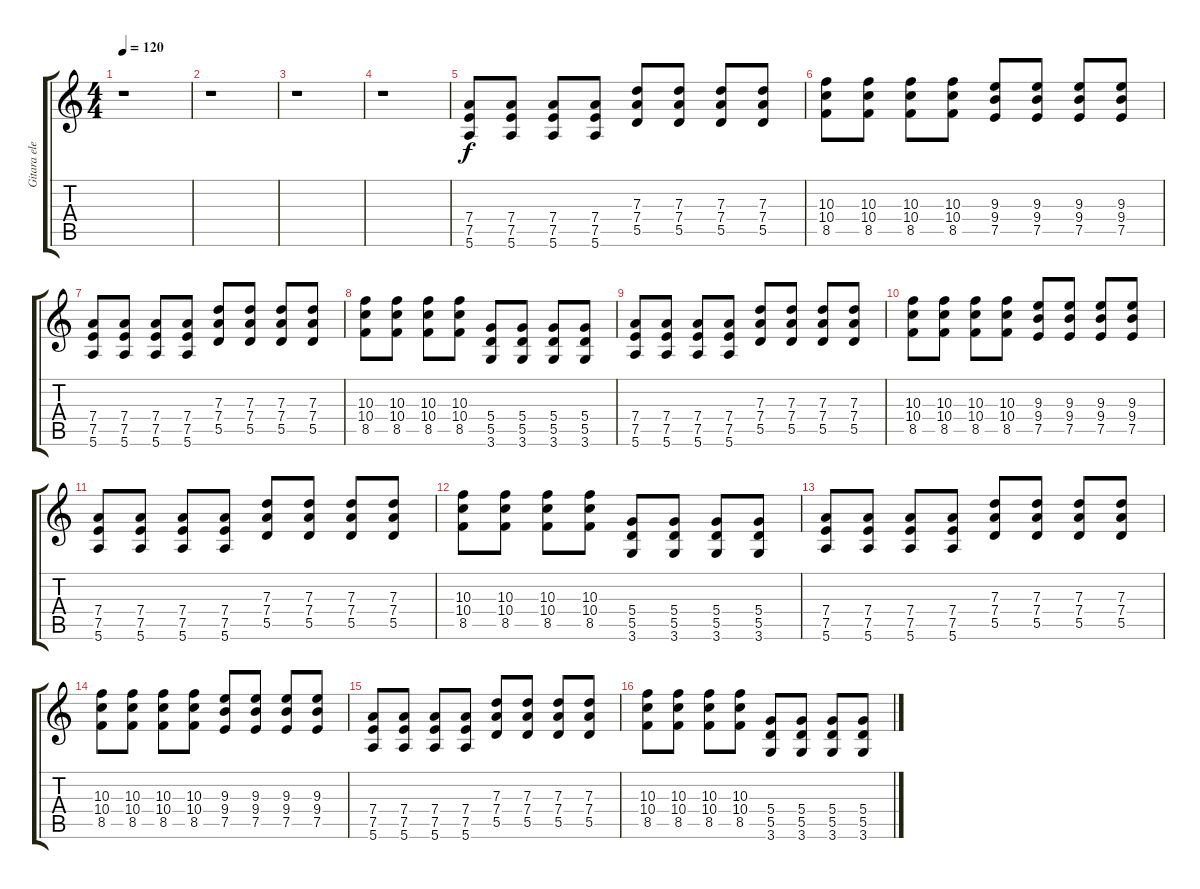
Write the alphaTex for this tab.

\track ("Gitara elektryczna (II)" "Gitara ele") {instrument distortionguitar}
\staff {score tabs}
\tuning (E4 B3 G3 D3 A2 E2) {hide}
\ts (4 4)
\tempo 120
\clef g2
\ks c
r.1{dy f} |
r.1 |
r.1 |
r.1 |
(7.4 7.5 5.6).8 (7.4 7.5 5.6).8 (7.4 7.5 5.6).8 (7.4 7.5 5.6).8 (7.3 7.4 5.5).8 (7.3 7.4 5.5).8 (7.3 7.4 5.5).8 (7.3 7.4 5.5).8 |
(10.3 10.4 8.5).8 (10.3 10.4 8.5).8 (10.3 10.4 8.5).8 (10.3 10.4 8.5).8 (9.3 9.4 7.5).8 (9.3 9.4 7.5).8 (9.3 9.4 7.5).8 (9.3 9.4 7.5).8 |
(7.4 7.5 5.6).8 (7.4 7.5 5.6).8 (7.4 7.5 5.6).8 (7.4 7.5 5.6).8 (7.3 7.4 5.5).8 (7.3 7.4 5.5).8 (7.3 7.4 5.5).8 (7.3 7.4 5.5).8 |
(10.3 10.4 8.5).8 (10.3 10.4 8.5).8 (10.3 10.4 8.5).8 (10.3 10.4 8.5).8 (5.4 5.5 3.6).8 (5.4 5.5 3.6).8 (5.4 5.5 3.6).8 (5.4 5.5 3.6).8 |
(7.4 7.5 5.6).8 (7.4 7.5 5.6).8 (7.4 7.5 5.6).8 (7.4 7.5 5.6).8 (7.3 7.4 5.5).8 (7.3 7.4 5.5).8 (7.3 7.4 5.5).8 (7.3 7.4 5.5).8 |
(10.3 10.4 8.5).8 (10.3 10.4 8.5).8 (10.3 10.4 8.5).8 (10.3 10.4 8.5).8 (9.3 9.4 7.5).8 (9.3 9.4 7.5).8 (9.3 9.4 7.5).8 (9.3 9.4 7.5).8 |
(7.4 7.5 5.6).8 (7.4 7.5 5.6).8 (7.4 7.5 5.6).8 (7.4 7.5 5.6).8 (7.3 7.4 5.5).8 (7.3 7.4 5.5).8 (7.3 7.4 5.5).8 (7.3 7.4 5.5).8 |
(10.3 10.4 8.5).8 (10.3 10.4 8.5).8 (10.3 10.4 8.5).8 (10.3 10.4 8.5).8 (5.4 5.5 3.6).8 (5.4 5.5 3.6).8 (5.4 5.5 3.6).8 (5.4 5.5 3.6).8 |
(7.4 7.5 5.6).8 (7.4 7.5 5.6).8 (7.4 7.5 5.6).8 (7.4 7.5 5.6).8 (7.3 7.4 5.5).8 (7.3 7.4 5.5).8 (7.3 7.4 5.5).8 (7.3 7.4 5.5).8 |
(10.3 10.4 8.5).8 (10.3 10.4 8.5).8 (10.3 10.4 8.5).8 (10.3 10.4 8.5).8 (9.3 9.4 7.5).8 (9.3 9.4 7.5).8 (9.3 9.4 7.5).8 (9.3 9.4 7.5).8 |
(7.4 7.5 5.6).8 (7.4 7.5 5.6).8 (7.4 7.5 5.6).8 (7.4 7.5 5.6).8 (7.3 7.4 5.5).8 (7.3 7.4 5.5).8 (7.3 7.4 5.5).8 (7.3 7.4 5.5).8 |
(10.3 10.4 8.5).8 (10.3 10.4 8.5).8 (10.3 10.4 8.5).8 (10.3 10.4 8.5).8 (5.4 5.5 3.6).8 (5.4 5.5 3.6).8 (5.4 5.5 3.6).8 (5.4 5.5 3.6).8
